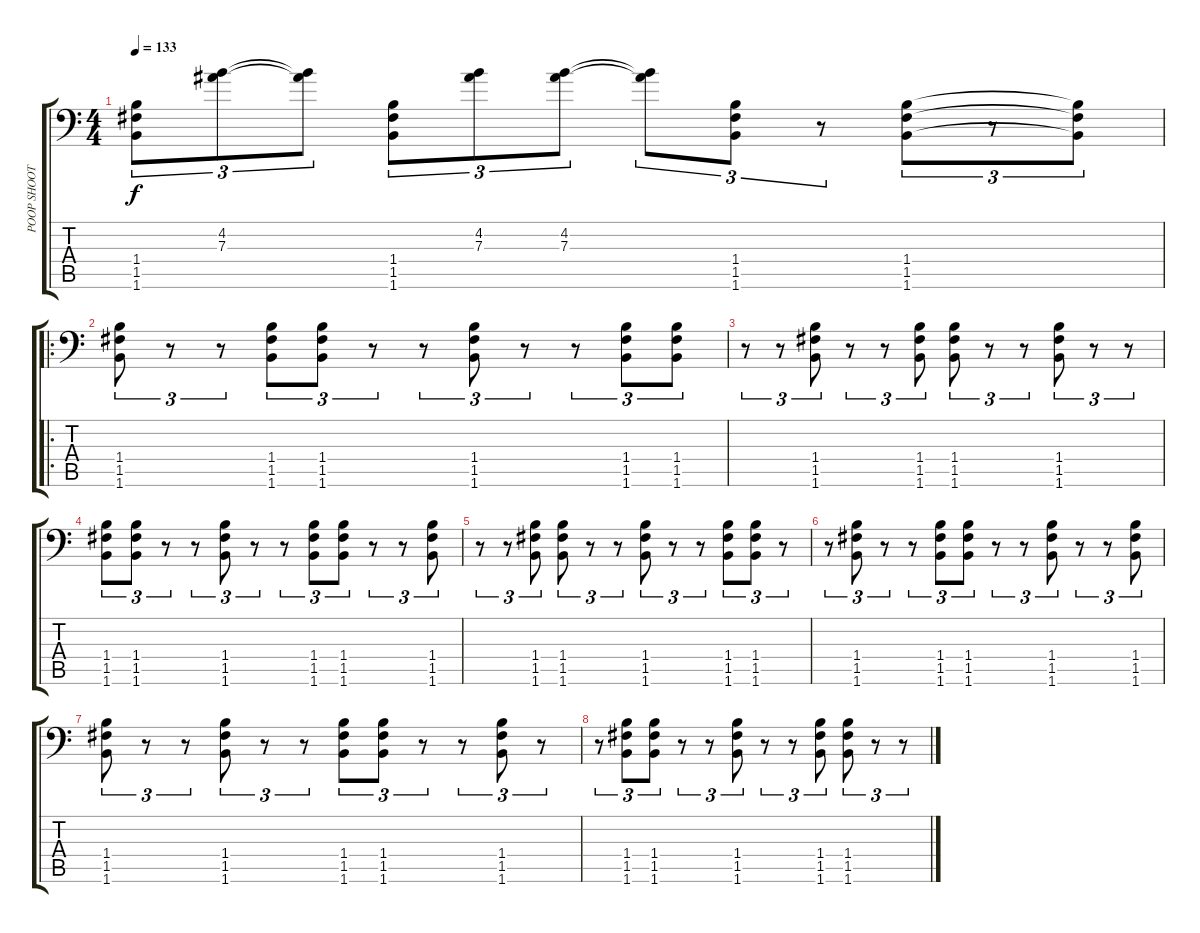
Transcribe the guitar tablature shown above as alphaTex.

\track ("POOP SHOOTER" "POOP SHOOT") {instrument distortionguitar}
\staff {score tabs}
\tuning (C4 G3 Eb3 Bb2 F2 Bb1) {hide}
\ts (4 4)
\tempo 133
\clef f4
\ks c
(1.4 1.5 1.6).8{tu (3 2) dy f} (4.2 7.3).8{tu (3 2)} (4.2{t} 7.3{t}).8{tu (3 2)} (1.4 1.5 1.6).8{tu (3 2)} (4.2 7.3).8{tu (3 2)} (4.2 7.3).8{tu (3 2)} (4.2{t} 7.3{t}).8{tu (3 2)} (1.4 1.5 1.6).8{tu (3 2)} r.8{tu (3 2)} (1.4 1.5 1.6).8{tu (3 2)} r.8{tu (3 2)} (1.4{t} 1.5{t} 1.6{t}).8{tu (3 2)} |
\ro
(1.4 1.5 1.6).8{tu (3 2)} r.8{tu (3 2)} r.8{tu (3 2)} (1.4 1.5 1.6).8{tu (3 2)} (1.4 1.5 1.6).8{tu (3 2)} r.8{tu (3 2)} r.8{tu (3 2)} (1.4 1.5 1.6).8{tu (3 2)} r.8{tu (3 2)} r.8{tu (3 2)} (1.4 1.5 1.6).8{tu (3 2)} (1.4 1.5 1.6).8{tu (3 2)} |
r.8{tu (3 2)} r.8{tu (3 2)} (1.4 1.5 1.6).8{tu (3 2)} r.8{tu (3 2)} r.8{tu (3 2)} (1.4 1.5 1.6).8{tu (3 2)} (1.4 1.5 1.6).8{tu (3 2)} r.8{tu (3 2)} r.8{tu (3 2)} (1.4 1.5 1.6).8{tu (3 2)} r.8{tu (3 2)} r.8{tu (3 2)} |
(1.4 1.5 1.6).8{tu (3 2)} (1.4 1.5 1.6).8{tu (3 2)} r.8{tu (3 2)} r.8{tu (3 2)} (1.4 1.5 1.6).8{tu (3 2)} r.8{tu (3 2)} r.8{tu (3 2)} (1.4 1.5 1.6).8{tu (3 2)} (1.4 1.5 1.6).8{tu (3 2)} r.8{tu (3 2)} r.8{tu (3 2)} (1.4 1.5 1.6).8{tu (3 2)} |
r.8{tu (3 2)} r.8{tu (3 2)} (1.4 1.5 1.6).8{tu (3 2)} (1.4 1.5 1.6).8{tu (3 2)} r.8{tu (3 2)} r.8{tu (3 2)} (1.4 1.5 1.6).8{tu (3 2)} r.8{tu (3 2)} r.8{tu (3 2)} (1.4 1.5 1.6).8{tu (3 2)} (1.4 1.5 1.6).8{tu (3 2)} r.8{tu (3 2)} |
r.8{tu (3 2)} (1.4 1.5 1.6).8{tu (3 2)} r.8{tu (3 2)} r.8{tu (3 2)} (1.4 1.5 1.6).8{tu (3 2)} (1.4 1.5 1.6).8{tu (3 2)} r.8{tu (3 2)} r.8{tu (3 2)} (1.4 1.5 1.6).8{tu (3 2)} r.8{tu (3 2)} r.8{tu (3 2)} (1.4 1.5 1.6).8{tu (3 2)} |
(1.4 1.5 1.6).8{tu (3 2)} r.8{tu (3 2)} r.8{tu (3 2)} (1.4 1.5 1.6).8{tu (3 2)} r.8{tu (3 2)} r.8{tu (3 2)} (1.4 1.5 1.6).8{tu (3 2)} (1.4 1.5 1.6).8{tu (3 2)} r.8{tu (3 2)} r.8{tu (3 2)} (1.4 1.5 1.6).8{tu (3 2)} r.8{tu (3 2)} |
r.8{tu (3 2)} (1.4 1.5 1.6).8{tu (3 2)} (1.4 1.5 1.6).8{tu (3 2)} r.8{tu (3 2)} r.8{tu (3 2)} (1.4 1.5 1.6).8{tu (3 2)} r.8{tu (3 2)} r.8{tu (3 2)} (1.4 1.5 1.6).8{tu (3 2)} (1.4 1.5 1.6).8{tu (3 2)} r.8{tu (3 2)} r.8{tu (3 2)}
